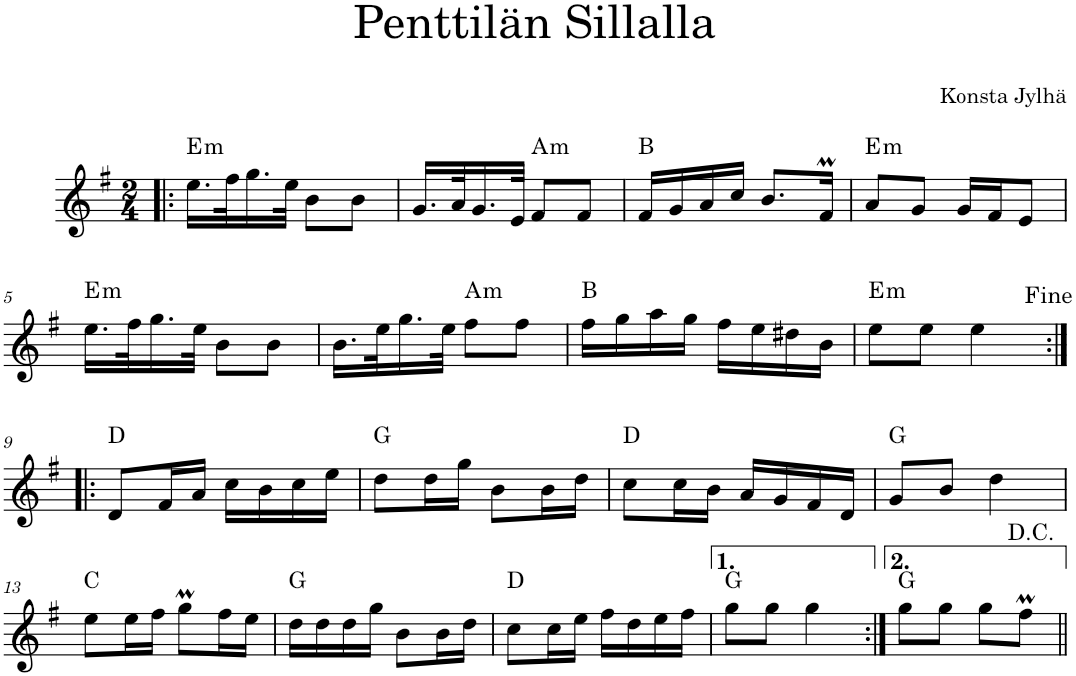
**kern	**harte
*part1	*part1
*staff1	*
*I"Piano	*
*I'Pno.	*
*clefG2	*
*k[f#]	*
*M2/4	*
=1!|:	=1!|:
!	!LO:H:kt=m
16.ee\LL	E:min
32ff#\K	.
16.gg\	.
32ee\JJk	.
8b\L	.
8b\J	.
=2	=2
16.g/LL	.
32a/K	.
16.g/	.
32e/JJk	.
!	!LO:H:kt=m
8f#/L	A:min
8f#/J	.
=3	=3
16f#/LL	B:maj
16g/	.
16a/	.
16cc/JJ	.
8.b/L	.
16f#m/Jk	.
=4	=4
!	!LO:H:kt=m
8a/L	E:min
8g/J	.
16g/LL	.
16f#/J	.
8e/J	.
!!LO:LB:g=z
=5	=5
!	!LO:H:kt=m
16.ee\LL	E:min
32ff#\K	.
16.gg\	.
32ee\JJk	.
8b\L	.
8b\J	.
=6	=6
16.b\LL	.
32ee\K	.
16.gg\	.
32ee\JJk	.
!	!LO:H:kt=m
8ff#\L	A:min
8ff#\J	.
=7	=7
16ff#\LL	B:maj
16gg\	.
16aa\	.
16gg\JJ	.
16ff#\LL	.
16ee\	.
16dd#X\	.
16b\JJ	.
=8	=8
!	!LO:H:kt=m
8ee\L	E:min
8ee\J	.
4ee\	.
!!LO:LB:g=z
=9:|!|:	=9:|!|:
8d/L	D:maj
16f#/L	.
16a/JJ	.
16cc\LL	.
16b\	.
16cc\	.
16ee\JJ	.
=10	=10
8dd\L	G:maj
16dd\L	.
16gg\JJ	.
8b\L	.
16b\L	.
16dd\JJ	.
=11	=11
8cc\L	D:maj
16cc\L	.
16b\JJ	.
16a/LL	.
16g/	.
16f#/	.
16d/JJ	.
=12	=12
8g/L	G:maj
8b/J	.
4dd\	.
!!LO:LB:g=z
=13	=13
8ee\L	C:maj
16ee\L	.
16ff#\JJ	.
8ggM\L	.
16ff#\L	.
16ee\JJ	.
=14	=14
16dd\LL	G:maj
16dd\	.
16dd\	.
16gg\JJ	.
8b\L	.
16b\L	.
16dd\JJ	.
=15	=15
8cc\L	D:maj
16cc\L	.
16ee\JJ	.
16ff#\LL	.
16dd\	.
16ee\	.
16ff#\JJ	.
=16	=16
8gg\L	G:maj
8gg\J	.
4gg\	.
=17:|!	=17:|!
8gg\L	G:maj
8gg\J	.
8gg\L	.
8ff#m\J	.
=||	=||
*-	*-
